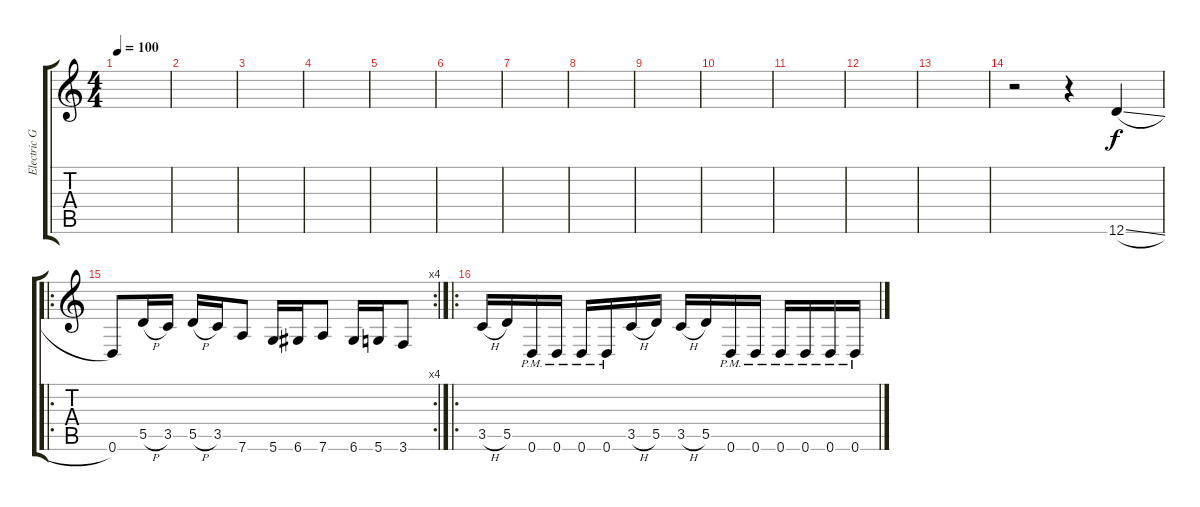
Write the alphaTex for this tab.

\track ("Electric Guitar Dropped D" "Electric G") {instrument overdrivenguitar}
\staff {score tabs}
\tuning (E4 B3 G3 D3 A2 D2) {hide}
\ts (4 4)
\tempo 100
\clef g2
\ks c
|
|
|
|
|
|
|
|
|
|
|
|
|
r.2 r.4 12.6{sl}.4 |
\ro
\rc 4
0.6.8 5.5{h}.16 3.5.16 5.5{h}.16 3.5.16 7.6.8 5.6.16 6.6.16 7.6.8 6.6.16 5.6.16 3.6.8 |
\ro
3.5{h}.16 5.5.16 0.6{pm}.16 0.6{pm}.16 0.6{pm}.16 0.6{pm}.16 3.5{h}.16 5.5.16 3.5{h}.16 5.5.16 0.6{pm}.16 0.6{pm}.16 0.6{pm}.16 0.6{pm}.16 0.6{pm}.16 0.6{pm}.16
